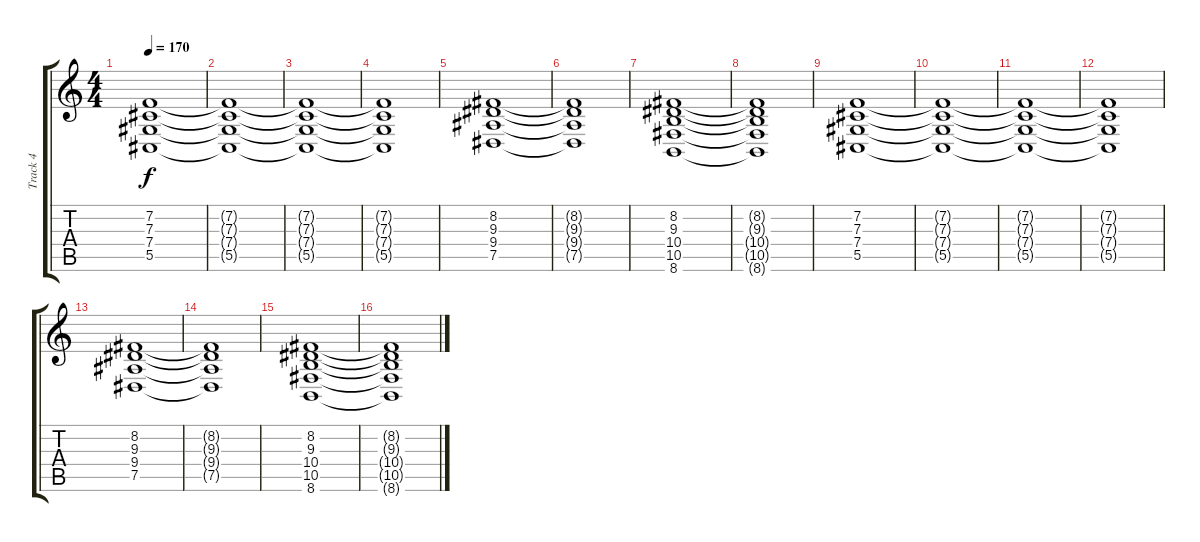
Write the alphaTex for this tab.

\track ("Track 4" "Track 4") {instrument choiraahs}
\staff {score tabs}
\tuning (Eb4 Bb3 Gb3 Db3 Ab2 Eb2) {hide}
\ts (4 4)
\tempo 170
\clef g2
\ks c
(7.2 7.3 7.4 5.5).1{dy f} |
(7.2{t} 7.3{t} 7.4{t} 5.5{t}).1 |
(7.2{t} 7.3{t} 7.4{t} 5.5{t}).1 |
(7.2{t} 7.3{t} 7.4{t} 5.5{t}).1 |
(8.2 9.3 9.4 7.5).1 |
(8.2{t} 9.3{t} 9.4{t} 7.5{t}).1 |
(8.2 9.3 10.4 10.5 8.6).1 |
(8.2{t} 9.3{t} 10.4{t} 10.5{t} 8.6{t}).1 |
(7.2 7.3 7.4 5.5).1 |
(7.2{t} 7.3{t} 7.4{t} 5.5{t}).1 |
(7.2{t} 7.3{t} 7.4{t} 5.5{t}).1 |
(7.2{t} 7.3{t} 7.4{t} 5.5{t}).1 |
(8.2 9.3 9.4 7.5).1 |
(8.2{t} 9.3{t} 9.4{t} 7.5{t}).1 |
(8.2 9.3 10.4 10.5 8.6).1 |
(8.2{t} 9.3{t} 10.4{t} 10.5{t} 8.6{t}).1
